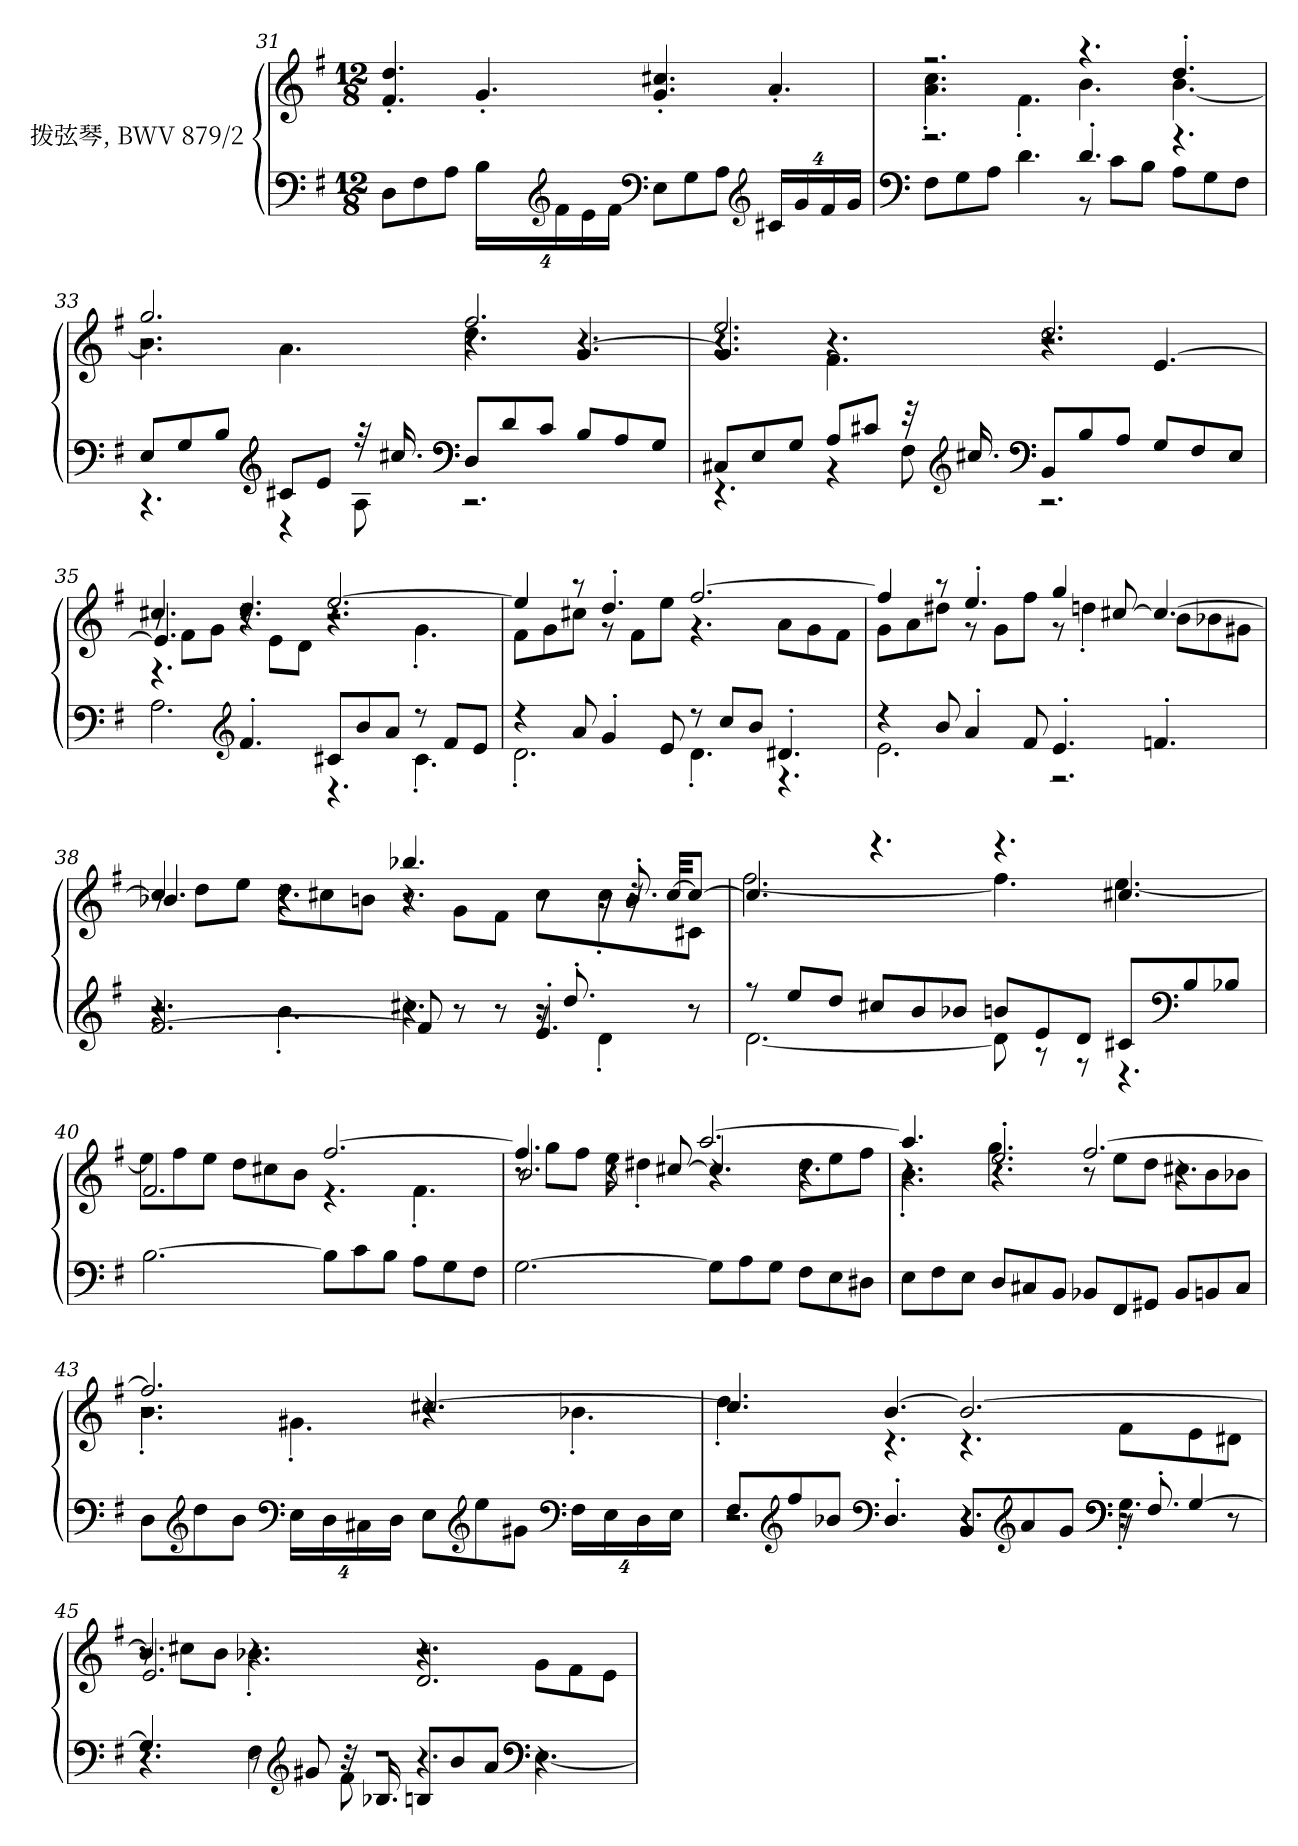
**kern	**kern
*part1	*part1
*staff2	*staff1
*I"拨弦琴, BWV 879/2	*
*clefF4	*clefG2
*k[f#]	*k[f#]
*M12/8	*M12/8
=31	=31
8D\L	4.f#/' 4.dd/'
8F#\	.
8A\J	.
*Xbrackettup	*
32%3B\L	4.g'/
*clefG2	*
32%3f#\	.
32%3e\	.
32%3f#\J	.
*clefF4	*
8E\L	4.g/' 4.cc#X/'
8G\	.
8A\J	.
*clefG2	*
32%3c#X/L	4.a'/
32%3g/	.
32%3f#/	.
32%3g/J	.
!!LO:LB:g=z
=32	=32
*clefF4	*
*^	*^
2.r	8F#\L	2.r	4.a\' 4.cc\'
.	8G\	.	.
.	8A\J	.	.
.	4.d\	.	4.f#'\
4.d'/	8r	4.r	4.b\
.	8c\L	.	.
.	8B\J	.	.
4.r	8A\L	4.dd'/	[4.b\
.	8G\	.	.
.	8F#\J	.	.
=33	=33	=33	=33
*	*	*	*^
8E/L	4.r	2.gg/	4.b\]	2.r
8G/	.	.	.	.
8B/J	.	.	.	.
*clefG2	*	*	*	*
8c#X/L	4r	.	4.a\	.
8e/J	.	.	.	.
32r	8A\	.	.	.
16.cc#X/	.	.	.	.
*clefF4	*	*	*	*
8D/L	2.r	2.ff#/	4.dd\	4.r
8d/	.	.	.	.
8c#/J	.	.	.	.
8B/L	.	.	4.r	[4.g/
8A/	.	.	.	.
8G/J	.	.	.	.
!!LO:LB:g=z	!!	!!
=34	=34	=34	=34	=34
8C#X/L	4.r	2.ee/	4.r	4.g/]
8E/	.	.	.	.
8G/J	.	.	.	.
8A/L	4r	.	4.f#\	4.r
8c#X/J	.	.	.	.
32r	8F#\	.	.	.
*clefG2	*	*	*	*
16.cc#X/	.	.	.	.
*clefF4	*	*	*	*
8BB/L	2.r	2.dd/	2.r	4.r
8B/	.	.	.	.
8A/J	.	.	.	.
8G/L	.	.	.	[4.e/
8F#/	.	.	.	.
8E/J	.	.	.	.
=35	=35	=35	=35	=35
4.r	2.A\	4.cc#X/	8r	4.e/]
.	.	.	8f#\L	.
.	.	.	8g\J	.
*clefG2	*	*	*	*
4.f#'/	.	4.dd/	8r	4.r
.	.	.	8e\L	.
.	.	.	8d\J	.
8c#X/L	4.r	[2.ee/	4.r	2.r
8b/	.	.	.	.
8a/J	.	.	.	.
8r	4.c#'\	.	4.g'\	.
8f#/L	.	.	.	.
8e/J	.	.	.	.
*	*	*	*v	*v
!!LO:LB:g=z
=36	=36	=36	=36
4r	2.d'\	4ee/]	8f#\L
.	.	.	8g\
8a/	.	8r	8cc#X\J
4g'/	.	4.dd'/	8r
.	.	.	8f#\L
8e/	.	.	8ee\J
8r	4.d'\	[2.ff#/	4.r
8cc/L	.	.	.
8b/J	.	.	.
4.d#X'/	4.r	.	8a\L
.	.	.	8g\
.	.	.	8f#\J
=37	=37	=37	=37
4r	2.e\	4ff#/]	8g\L
.	.	.	8a\
8b/	.	8r	8dd#X\J
4a'/	.	4.ee'/	8r
.	.	.	8g\L
8f#/	.	.	8ff#\J
4.e'/	2.r	4gg/	8r
.	.	.	4ddn'\
.	.	[8cc#X/	.
4.fn'/	.	4.cc#/_	8b\L
.	.	.	8b-X\
.	.	.	8g#X\J
!!LO:LB:g=z
=38	=38	=38	=38
*	*^	*	*^
2.r	4.r	[2.f#/	4.cc#/]	8r	4.b-X/
.	.	.	.	8dd\L	.
.	.	.	.	8ee\J	.
.	4.b'\	.	4.r	8dd\L	4.r
.	.	.	.	8cc#X\	.
.	.	.	.	8bn\J	.
4.r	4.cc#X\	8f#/]	4.bb-X/	8r	4.r
.	.	8r	.	8g\L	.
.	.	8r	.	8f#\J	.
16r	8r	4.e'/	8r	8cc#\L	8r
8.dd'/	.	.	.	.	.
.	4d'\	.	16r	8cc#'\	16r
.	.	.	32r	.	8.b'/
.	.	.	[32cc#/KKL	.	.
8r	.	.	8cc#/J_	8c#X\J	.
*	*v	*v	*	*	*
*	*	*	*v	*v
=39	=39	=39	=39
8r	[2.d\	4.cc#/]	[2.ff#\
8ee/L	.	.	.
8dd/J	.	.	.
8cc#X/L	.	4.r	.
8b/	.	.	.
8b-X/J	.	.	.
8bn/L	8d\]	4.r	4.ff#\]
8e/	8r	.	.
8d/J	8r	.	.
8c#X/L	4.r	4.cc#X/	[4.ee\
*clefF4	*	*	*
8B/	.	.	.
8B-X/J	.	.	.
*v	*v	*	*
!!LO:LB:g=z	!!
=40	=40	=40
[2.B\	2.f#/	8ee\L]
.	.	8ff#\
.	.	8ee\J
.	.	8dd\L
.	.	8cc#X\
.	.	8b\J
8B\L]	[2.ff#/	4.r
8c\	.	.
8B\J	.	.
8A\L	.	4.f#'\
8G\	.	.
8F#\J	.	.
=41	=41	=41
*	*	*^
[2.G\	4.ff#/]	8r	2.b/
.	.	8gg\L	.
.	.	8ff#\J	.
.	4r	8ee\	.
.	.	4dd#X'\	.
.	[8cc#X/	.	.
8G\L]	4.cc#/]	4.r	[2.aa/
8A\	.	.	.
8G\J	.	.	.
8F#\L	4.r	8dd#\L	.
8E\	.	8ee\	.
8D#X\J	.	8ff#\J	.
!!LO:PB:g=z	!!	!!
=42	=42	=42	=42
8E\L	4.r	4.b'\	4.aa/]
8F#\	.	.	.
8E\J	.	.	.
8D/L	2.ee'/	4.gg\	4.r
8C#X/	.	.	.
8BB/J	.	.	.
8BB-X/L	.	8r	[2.ff#/
8FF#/	.	8ee\L	.
8GG#X/J	.	8dd\J	.
8BB-/L	4.r	8cc#X\L	.
8BBn/	.	8b\	.
8C#/J	.	8b-X\J	.
=43	=43	=43	=43
8D\L	2.r	4.b'\	2.ff#/]
*clefG2	*	*	*
8dd\	.	.	.
8b\J	.	.	.
*clefF4	*	*	*
32%3E\L	.	4.g#X'\	.
32%3D\	.	.	.
32%3C#X\	.	.	.
32%3D\J	.	.	.
8E\L	[2.cc#X/	4.r	2.r
*clefG2	*	*	*
8ee\	.	.	.
8g#X\J	.	.	.
*clefF4	*	*	*
32%3F#\L	.	4.b-X'\	.
32%3E\	.	.	.
32%3D\	.	.	.
32%3E\J	.	.	.
*	*	*v	*v
!!LO:LB:g=z
=44	=44	=44
*^	*	*
*	*^	*	*
2.r	2.r	8F#/L	4.cc#/]	4.dd'\
*clefG2	*	*	*	*
.	.	8ff#/	.	.
.	.	8b-X/J	.	.
*clefF4	*	*	*	*
.	.	4.D'/	[4.b/	4.r
4.r	4.r	8BB/L	2.b/_	4.r
*clefG2	*	*	*	*
.	.	8a/	.	.
.	.	8g/J	.	.
*clefF4	*	*	*	*
16r	4.G'\	8r	.	8f#\L
8.F#'/	.	.	.	.
.	.	[4G/	.	8e\
8r	.	.	.	8d#X\J
=45	=45	=45	=45	=45
*	*	*	*	*^
1.r	4.r	4.G/]	4.b/]	8r	2.e/
.	.	.	.	8cc#X\L	.
.	.	.	.	8b\J	.
.	4F#\	8r	4.r	4.b-X'\	.
*clefG2	*	*	*	*	*
.	.	8g#X/	.	.	.
.	8f#\	32r	.	.	.
.	.	16.B-X/	.	.	.
.	4.r	8Bn/L	2.d/	4.r	2.r
.	.	8b/	.	.	.
.	.	8a/J	.	.	.
*clefF4	*	*	*	*	*
.	[4.E\	4.r	.	8g\L	.
.	.	.	.	8f#\	.
.	.	.	.	8e\J	.
*v	*v	*v	*	*	*
*	*v	*v	*v
=	=
*-	*-
